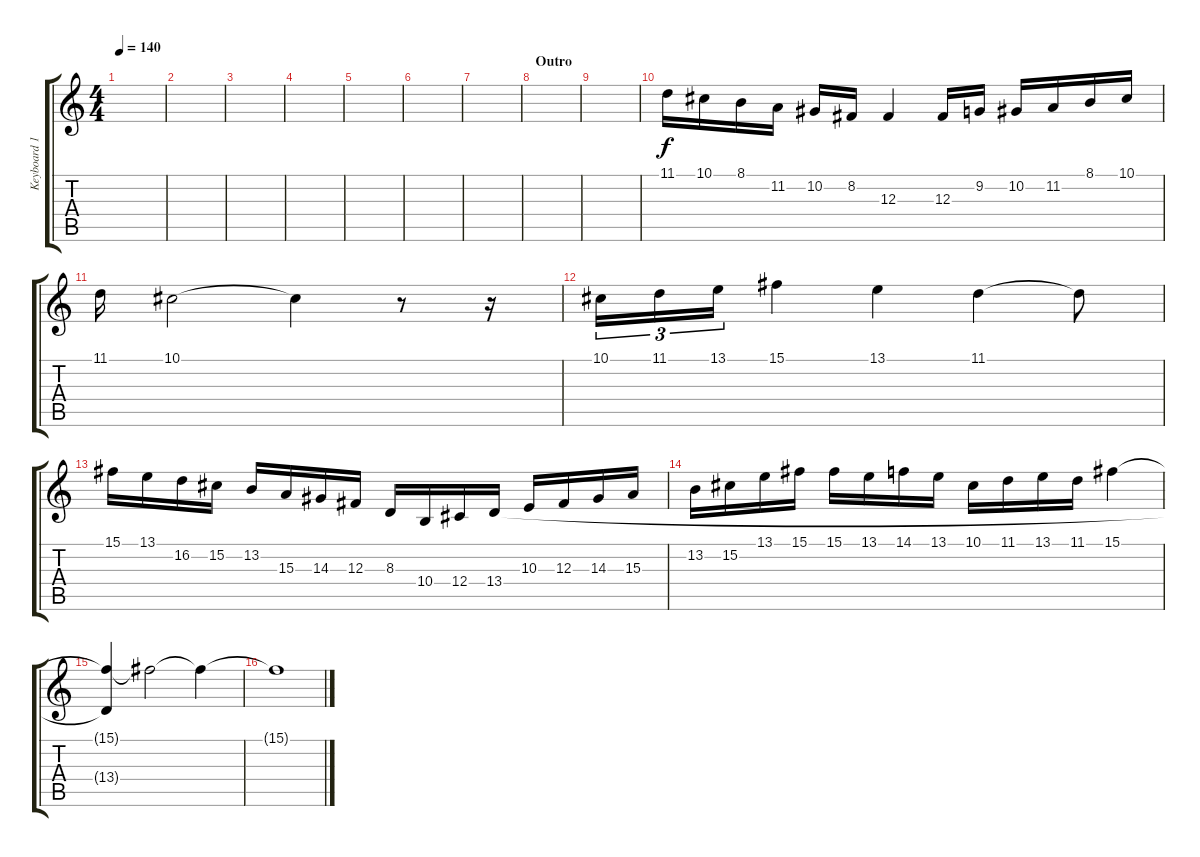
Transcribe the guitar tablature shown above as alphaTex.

\track ("Keyboard 1" "Keyboard 1") {instrument choiraahs}
\staff {score tabs}
\tuning (Eb4 Bb3 Gb3 Db3 Ab2 Eb2) {hide}
\ts (4 4)
\tempo 140
\clef g2
\ks c
|
|
|
|
|
|
|
\section ("" "Outro")
|
|
11.1.16 10.1.16 8.1.16 11.2.16 10.2.16 8.2.16 12.3.4 12.3.16 9.2.16 10.2.16 11.2.16 8.1.16 10.1.16 |
11.1.16 10.1.2 10.1{t}.4 r.8 r.16 |
10.1.16{tu (3 2)} 11.1.16{tu (3 2)} 13.1.16{tu (3 2)} 15.1.4 13.1.4 11.1.4 11.1{t}.8 |
15.1.16 13.1.16 16.2.16 15.2.16 13.2.16 15.3.16 14.3.16 12.3.16 8.3.16 10.4.16 12.4.16 13.4.16 10.3.16 12.3.16 14.3.16 15.3.16 |
13.2.16 15.2.16 13.1.16 15.1.16 15.1.16 13.1.16 14.1.16 13.1.16 10.1.16 11.1.16 13.1.16 11.1.16 15.1.4{volume 10} |
(15.1{t} 13.4{t}).4 15.1{t}.2 15.1{t}.4 |
15.1{t}.1
